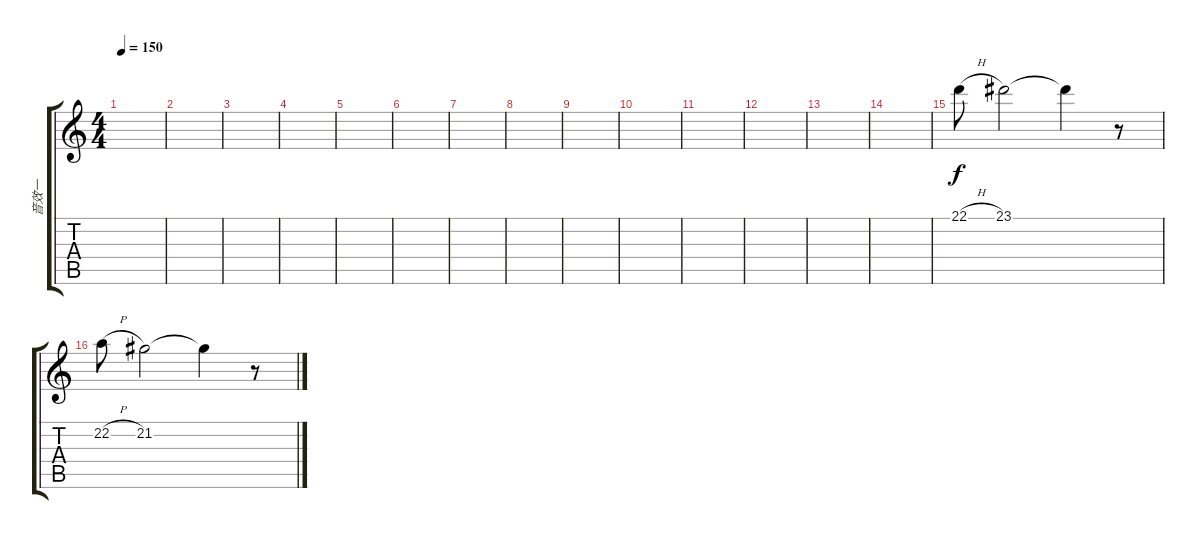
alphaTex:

\track ("音效一" "音效一") {instrument pad4choir}
\staff {score tabs}
\tuning (E4 B3 G3 D3 A2 E2) {hide}
\ts (4 4)
\tempo 150
\clef g2
\ks c
|
|
|
|
|
|
|
|
|
|
|
|
|
|
22.1{h}.8 23.1.2 23.1{t}.4 r.8 |
22.2{h}.8 21.2.2 21.2{t}.4 r.8
